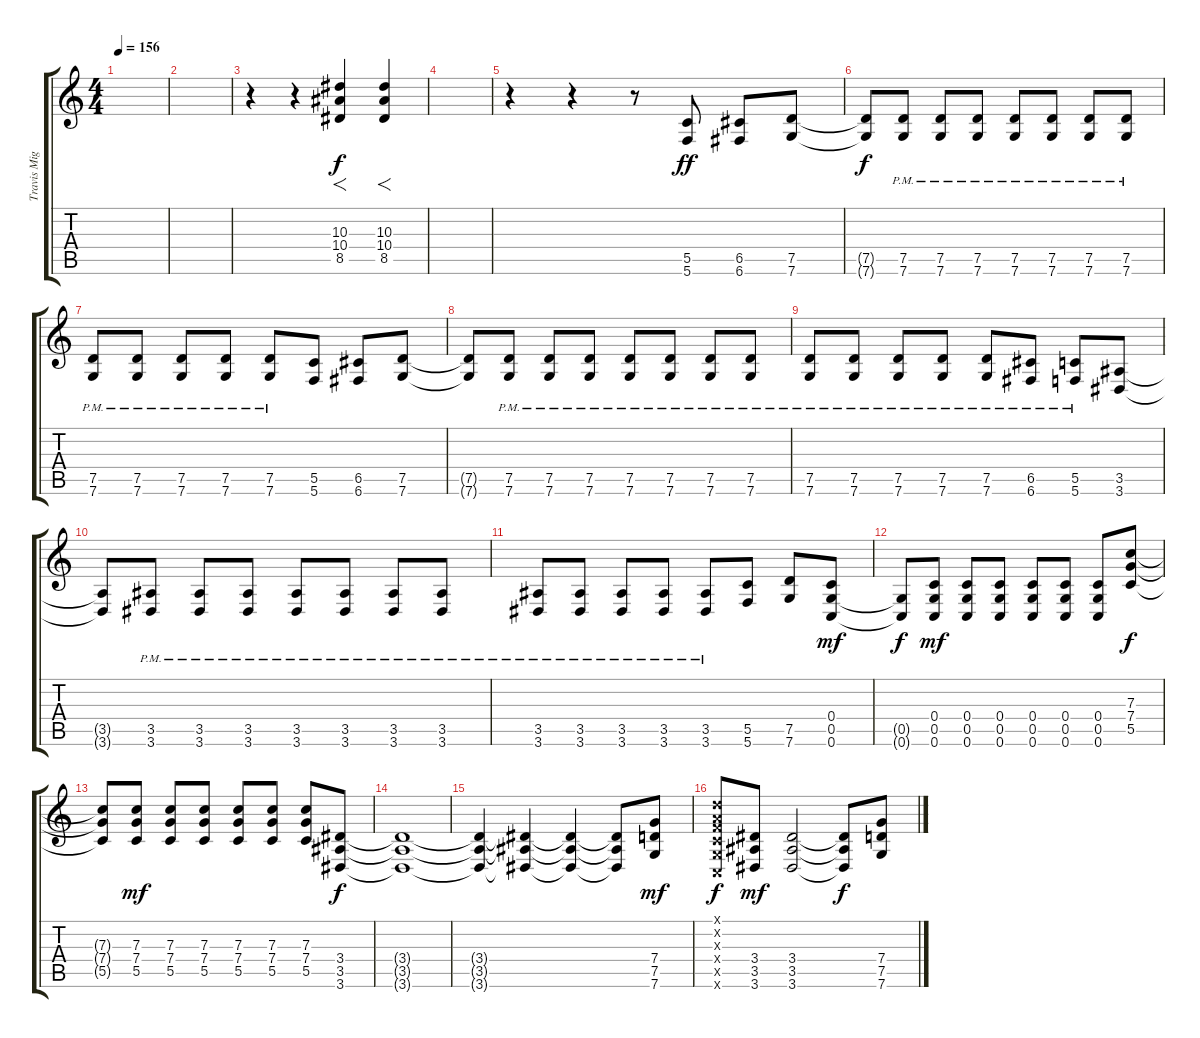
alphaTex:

\track ("Travis Miguel" "Travis Mig") {instrument distortionguitar}
\staff {score tabs}
\tuning (D4 A3 F3 C3 G2 C2) {hide}
\ts (4 4)
\tempo 156
\clef g2
\ks c
|
|
r.4 r.4 (10.3 10.4 8.5).4{f dy f balance 0} (10.3 10.4 8.5).4{f balance 16} |
|
r.4{balance 8} r.4 r.8 (5.5 5.6).8{dy ff} (6.5 6.6).8 (7.5 7.6).8 |
(7.5{t} 7.6{t}).8{dy f} (7.5{pm} 7.6).8 (7.5{pm} 7.6).8 (7.5{pm} 7.6).8 (7.5{pm} 7.6).8 (7.5{pm} 7.6).8 (7.5{pm} 7.6).8 (7.5{pm} 7.6).8 |
(7.5{pm} 7.6).8 (7.5{pm} 7.6).8 (7.5{pm} 7.6).8 (7.5{pm} 7.6).8 (7.5{pm} 7.6).8 (5.5 5.6).8 (6.5 6.6).8 (7.5 7.6).8 |
(7.5{t} 7.6{t}).8 (7.5{pm} 7.6).8 (7.5{pm} 7.6).8 (7.5{pm} 7.6).8 (7.5{pm} 7.6).8 (7.5{pm} 7.6).8 (7.5{pm} 7.6).8 (7.5{pm} 7.6).8 |
(7.5{pm} 7.6).8 (7.5{pm} 7.6).8 (7.5{pm} 7.6).8 (7.5{pm} 7.6).8 (7.5{pm} 7.6).8 (6.5{pm} 6.6).8 (5.5{pm} 5.6).8 (3.5 3.6).8 |
(3.5{t} 3.6{t}).8 (3.5{pm} 3.6).8 (3.5{pm} 3.6).8 (3.5{pm} 3.6).8 (3.5{pm} 3.6).8 (3.5{pm} 3.6).8 (3.5{pm} 3.6).8 (3.5{pm} 3.6).8 |
(3.5{pm} 3.6).8 (3.5{pm} 3.6).8 (3.5{pm} 3.6).8 (3.5{pm} 3.6).8 (3.5{pm} 3.6).8 (5.5 5.6).8 (7.5 7.6).8 (0.4 0.5 0.6).8{dy mf} |
(0.5{t} 0.6{t}).8{dy f} (0.4 0.5 0.6).8{dy mf} (0.4 0.5 0.6).8 (0.4 0.5 0.6).8 (0.4 0.5 0.6).8 (0.4 0.5 0.6).8 (0.4 0.5 0.6).8 (7.3 7.4 5.5).8{dy f} |
(7.3{t} 7.4{t} 5.5{t}).8 (7.3 7.4 5.5).8{dy mf} (7.3 7.4 5.5).8 (7.3 7.4 5.5).8 (7.3 7.4 5.5).8 (7.3 7.4 5.5).8 (7.3 7.4 5.5).8 (3.4 3.5 3.6).8{dy f} |
(3.4{t} 3.5{t} 3.6{t}).1 |
(3.4{t} 3.5{t} 3.6{t}).4 (3.4{t} 3.5{t} 3.6{t}).4 (3.4{t} 3.5{t} 3.6{t}).4 (3.4{t} 3.5{t} 3.6{t}).8 (7.4 7.5 7.6).8{dy mf} |
(0.1{x} 0.2{x} 0.3{x} 0.4{x} 0.5{x} 0.6{x}).8{dy f} (3.4 3.5 3.6).8{dy mf} (3.4 3.5 3.6).2 (3.4{t} 3.5{t} 3.6{t}).8{dy f} (7.4 7.5 7.6).8
